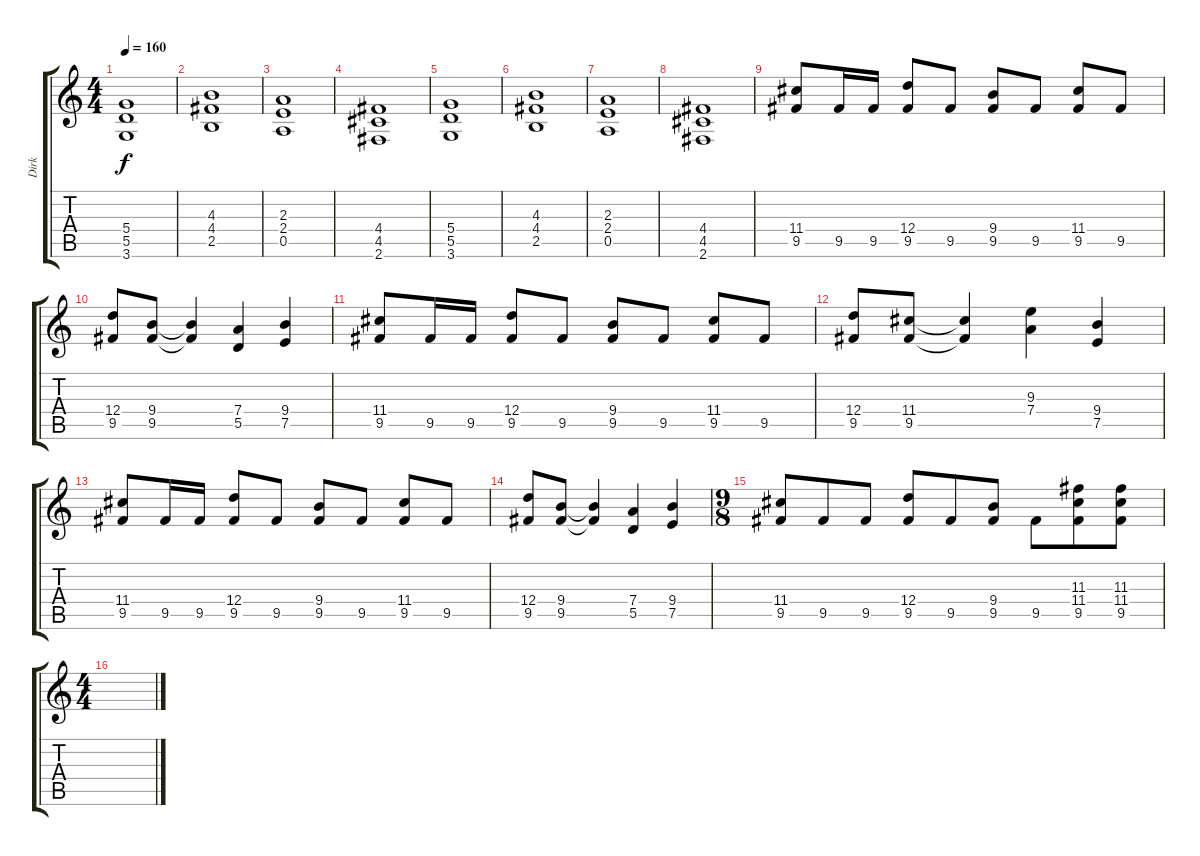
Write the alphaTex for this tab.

\track ("Dirk" "Dirk") {instrument distortionguitar}
\staff {score tabs}
\tuning (E4 B3 G3 D3 A2 E2) {hide}
\ts (4 4)
\tempo 160
\clef g2
\ks c
(5.4 5.5 3.6).1{dy f} |
(4.3 4.4 2.5).1 |
(2.3 2.4 0.5).1 |
(4.4 4.5 2.6).1 |
(5.4 5.5 3.6).1 |
(4.3 4.4 2.5).1 |
(2.3 2.4 0.5).1 |
(4.4 4.5 2.6).1 |
(11.4 9.5).8 9.5.16 9.5.16 (12.4 9.5).8 9.5.8 (9.4 9.5).8 9.5.8 (11.4 9.5).8 9.5.8 |
(12.4 9.5).8 (9.4 9.5).8 (9.4{t} 9.5{t}).4 (7.4 5.5).4 (9.4 7.5).4 |
(11.4 9.5).8 9.5.16 9.5.16 (12.4 9.5).8 9.5.8 (9.4 9.5).8 9.5.8 (11.4 9.5).8 9.5.8 |
(12.4 9.5).8 (11.4 9.5).8 (11.4{t} 9.5{t}).4 (9.3 7.4).4 (9.4 7.5).4 |
(11.4 9.5).8 9.5.16 9.5.16 (12.4 9.5).8 9.5.8 (9.4 9.5).8 9.5.8 (11.4 9.5).8 9.5.8 |
(12.4 9.5).8 (9.4 9.5).8 (9.4{t} 9.5{t}).4 (7.4 5.5).4 (9.4 7.5).4 |
\ts (9 8)
(11.4 9.5).8 9.5.8 9.5.8 (12.4 9.5).8 9.5.8 (9.4 9.5).8 9.5.8 (11.3 11.4 9.5).8 (11.3 11.4 9.5).8 |
\ts (4 4)
